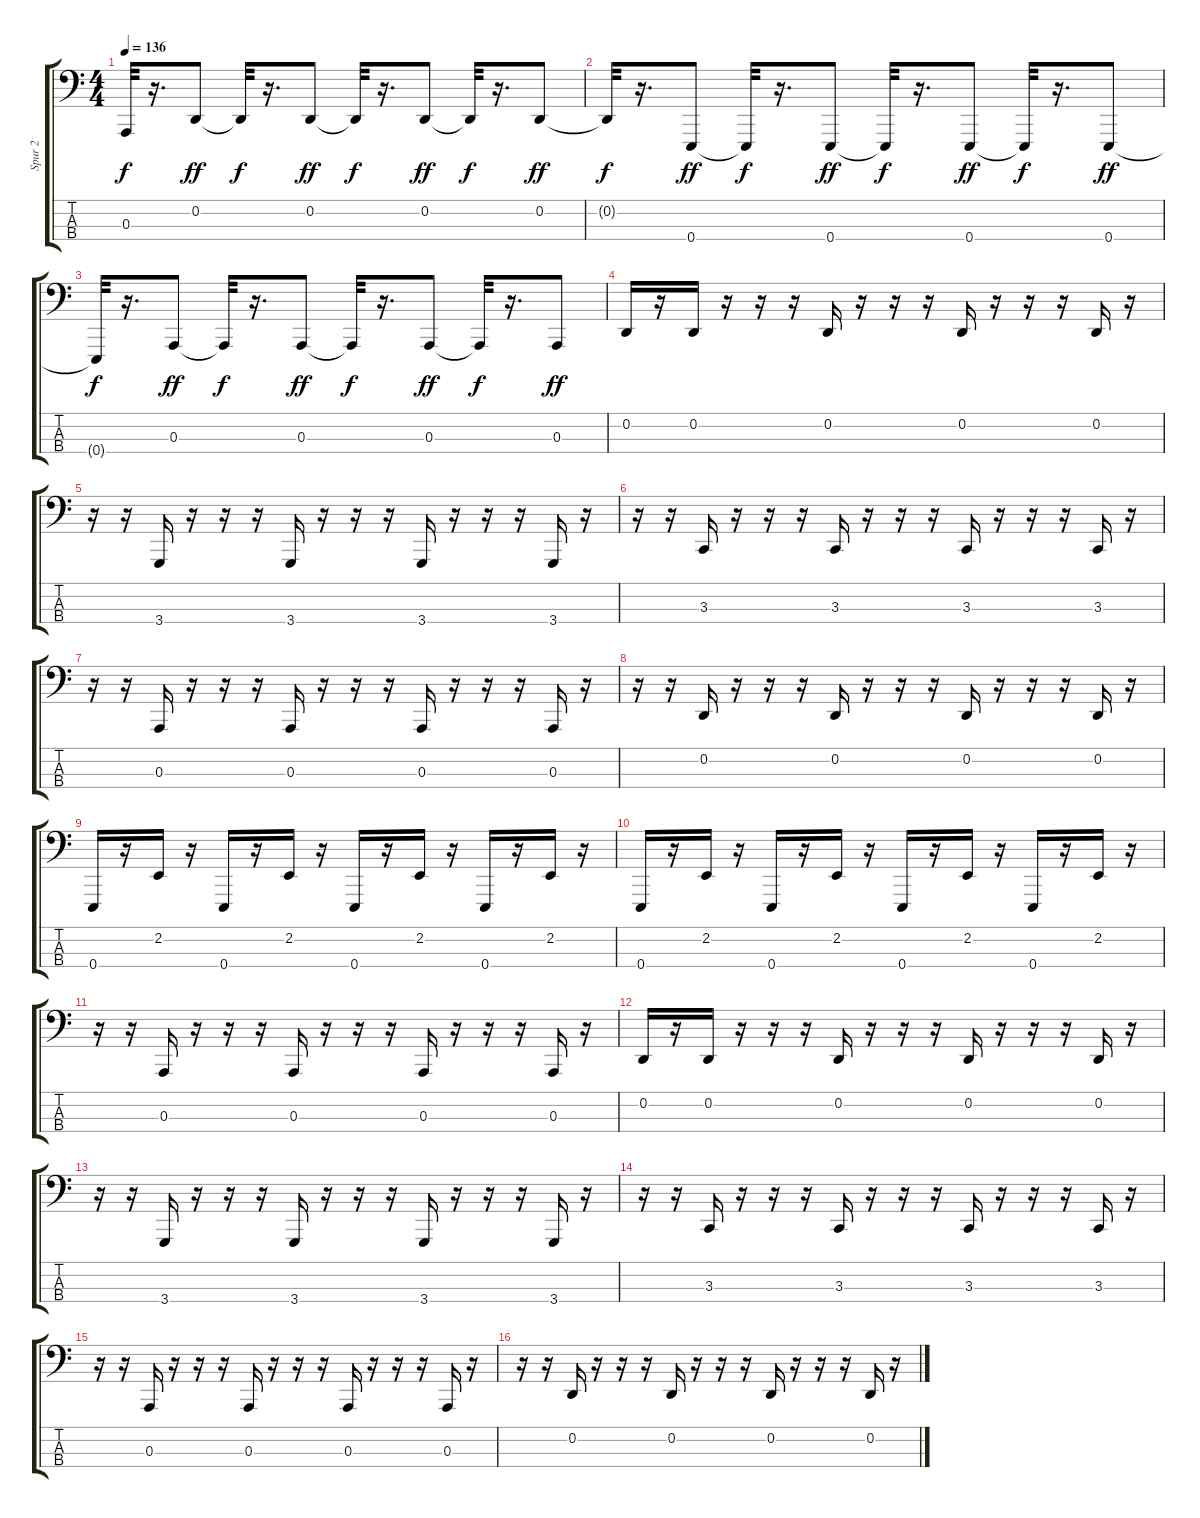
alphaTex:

\track ("Spur 2" "Spur 2") {instrument acousticgrandpiano}
\staff {score tabs}
\tuning (G2 D2 A1 E1) {hide}
\ts (4 4)
\tempo 136
\clef f4
\ks c
0.3{t}.32{dy f} r.16{d} 0.2.8{dy ff} 0.2{t}.32{dy f} r.16{d} 0.2.8{dy ff} 0.2{t}.32{dy f} r.16{d} 0.2.8{dy ff} 0.2{t}.32{dy f} r.16{d} 0.2.8{dy ff} |
0.2{t}.32{dy f} r.16{d} 0.4.8{dy ff} 0.4{t}.32{dy f} r.16{d} 0.4.8{dy ff} 0.4{t}.32{dy f} r.16{d} 0.4.8{dy ff} 0.4{t}.32{dy f} r.16{d} 0.4.8{dy ff} |
0.4{t}.32{dy f} r.16{d} 0.3.8{dy ff} 0.3{t}.32{dy f} r.16{d} 0.3.8{dy ff} 0.3{t}.32{dy f} r.16{d} 0.3.8{dy ff} 0.3{t}.32{dy f} r.16{d} 0.3.8{dy ff} |
0.2.16 r.16 0.2.16 r.16 r.16 r.16 0.2.16 r.16 r.16 r.16 0.2.16 r.16 r.16 r.16 0.2.16 r.16 |
r.16 r.16 3.4.16 r.16 r.16 r.16 3.4.16 r.16 r.16 r.16 3.4.16 r.16 r.16 r.16 3.4.16 r.16 |
r.16 r.16 3.3.16 r.16 r.16 r.16 3.3.16 r.16 r.16 r.16 3.3.16 r.16 r.16 r.16 3.3.16 r.16 |
r.16 r.16 0.3.16 r.16 r.16 r.16 0.3.16 r.16 r.16 r.16 0.3.16 r.16 r.16 r.16 0.3.16 r.16 |
r.16 r.16 0.2.16 r.16 r.16 r.16 0.2.16 r.16 r.16 r.16 0.2.16 r.16 r.16 r.16 0.2.16 r.16 |
0.4.16 r.16 2.2.16 r.16 0.4.16 r.16 2.2.16 r.16 0.4.16 r.16 2.2.16 r.16 0.4.16 r.16 2.2.16 r.16 |
0.4.16 r.16 2.2.16 r.16 0.4.16 r.16 2.2.16 r.16 0.4.16 r.16 2.2.16 r.16 0.4.16 r.16 2.2.16 r.16 |
r.16 r.16 0.3.16 r.16 r.16 r.16 0.3.16 r.16 r.16 r.16 0.3.16 r.16 r.16 r.16 0.3.16 r.16 |
0.2.16 r.16 0.2.16 r.16 r.16 r.16 0.2.16 r.16 r.16 r.16 0.2.16 r.16 r.16 r.16 0.2.16 r.16 |
r.16 r.16 3.4.16 r.16 r.16 r.16 3.4.16 r.16 r.16 r.16 3.4.16 r.16 r.16 r.16 3.4.16 r.16 |
r.16 r.16 3.3.16 r.16 r.16 r.16 3.3.16 r.16 r.16 r.16 3.3.16 r.16 r.16 r.16 3.3.16 r.16 |
r.16 r.16 0.3.16 r.16 r.16 r.16 0.3.16 r.16 r.16 r.16 0.3.16 r.16 r.16 r.16 0.3.16 r.16 |
r.16 r.16 0.2.16 r.16 r.16 r.16 0.2.16 r.16 r.16 r.16 0.2.16 r.16 r.16 r.16 0.2.16 r.16
